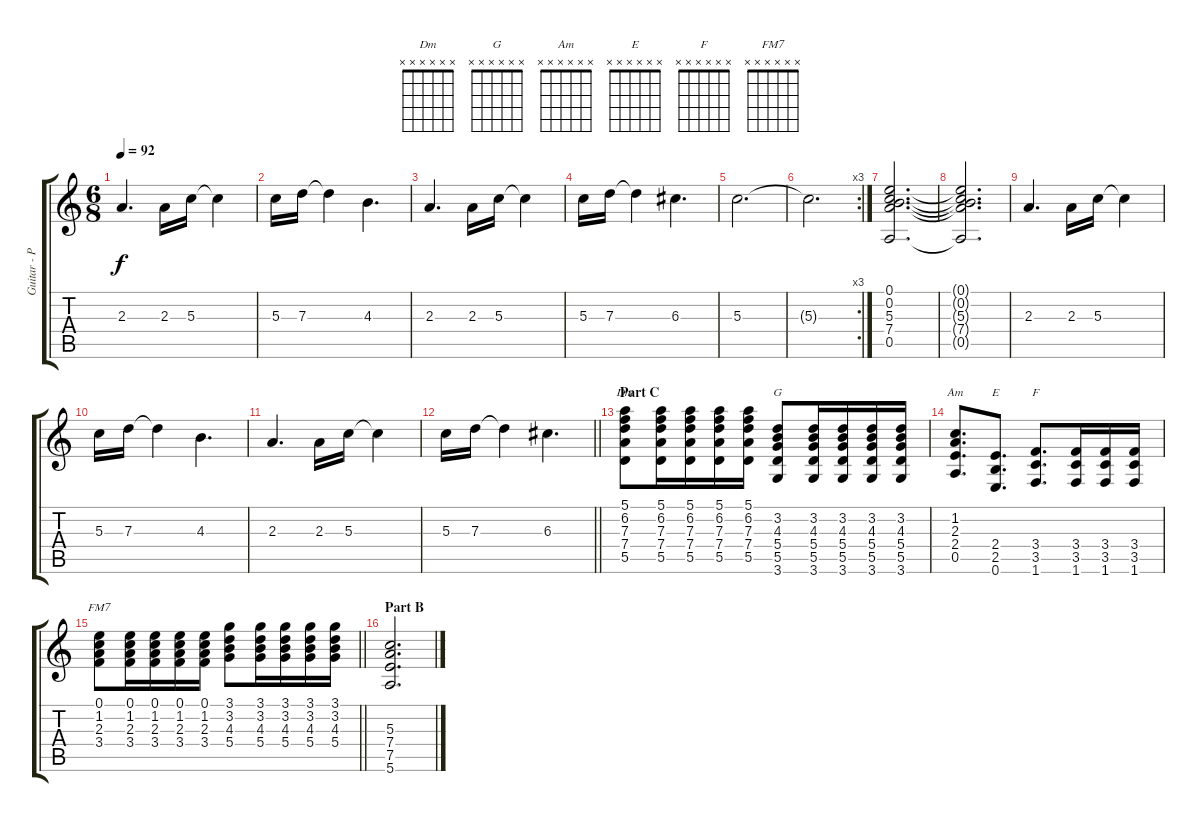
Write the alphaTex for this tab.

\track ("Guitar - Peter Lindgren" "Guitar - P") {instrument distortionguitar}
\staff {score tabs}
\tuning (E4 B3 G3 D3 A2 E2) {hide}
\chord ("Dm" x x x x x x)
\chord ("G" x x x x x x)
\chord ("Am" x x x x x x)
\chord ("E" x x x x x x)
\chord ("F" x x x x x x)
\chord ("FM7" x x x x x x)
\ts (6 8)
\tempo 92
\clef g2
\ks aminor
2.3.4{d dy f} 2.3.16 5.3.16 5.3{t}.4 |
5.3.16 7.3.16 7.3{t}.4 4.3.4{d} |
2.3.4{d} 2.3.16 5.3.16 5.3{t}.4 |
5.3.16 7.3.16 7.3{t}.4 6.3.4{d} |
5.3.2{d} |
\rc 3
5.3{t}.2{d} |
(0.1 0.2 5.3 7.4 0.5).2{d} |
(0.1{t} 0.2{t} 5.3{t} 7.4{t} 0.5{t}).2{d} |
2.3.4{d} 2.3.16 5.3.16 5.3{t}.4 |
5.3.16 7.3.16 7.3{t}.4 4.3.4{d} |
2.3.4{d} 2.3.16 5.3.16 5.3{t}.4 |
\barLineRight lightlight
5.3.16 7.3.16 7.3{t}.4 6.3.4{d} |
\section ("" "Part C")
(5.1 6.2 7.3 7.4 5.5).8{ch "Dm"} (5.1 6.2 7.3 7.4 5.5).16 (5.1 6.2 7.3 7.4 5.5).16 (5.1 6.2 7.3 7.4 5.5).16 (5.1 6.2 7.3 7.4 5.5).16 (3.2 4.3 5.4 5.5 3.6).8{ch "G"} (3.2 4.3 5.4 5.5 3.6).16 (3.2 4.3 5.4 5.5 3.6).16 (3.2 4.3 5.4 5.5 3.6).16 (3.2 4.3 5.4 5.5 3.6).16 |
(1.2 2.3 2.4 0.5).8{d ch "Am"} (2.4 2.5 0.6).8{d ch "E"} (3.4 3.5 1.6).8{d ch "F"} (3.4 3.5 1.6).16 (3.4 3.5 1.6).16 (3.4 3.5 1.6).16 |
\barLineRight lightlight
(0.1 1.2 2.3 3.4).8{ch "FM7"} (0.1 1.2 2.3 3.4).16 (0.1 1.2 2.3 3.4).16 (0.1 1.2 2.3 3.4).16 (0.1 1.2 2.3 3.4).16 (3.1 3.2 4.3 5.4).8 (3.1 3.2 4.3 5.4).16 (3.1 3.2 4.3 5.4).16 (3.1 3.2 4.3 5.4).16 (3.1 3.2 4.3 5.4).16 |
\section ("" "Part B")
(5.3 7.4 7.5 5.6).2{d}
